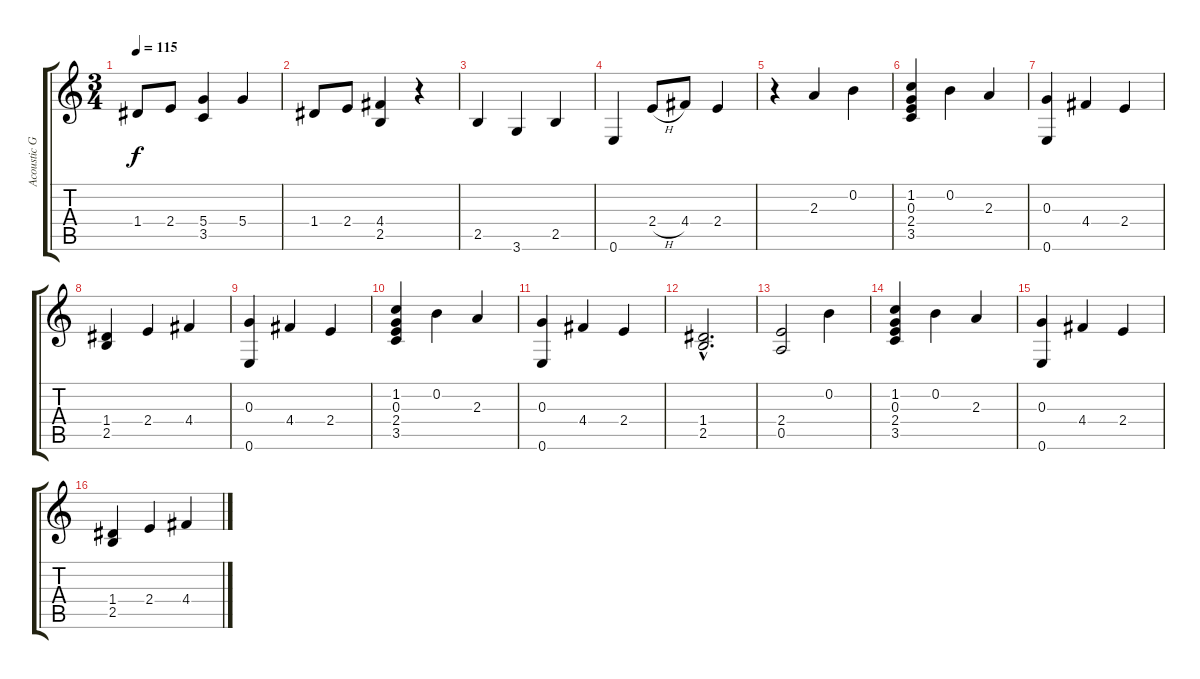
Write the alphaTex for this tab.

\track ("Acoustic Guitar" "Acoustic G") {instrument acousticguitarsteel}
\staff {score tabs}
\tuning (E4 B3 G3 D3 A2 E2) {hide}
\ts (3 4)
\tempo 115
\clef g2
\ks c
1.4.8{dy f} 2.4.8 (5.4 3.5).4 5.4.4 |
1.4.8 2.4.8 (4.4 2.5).4 r.4 |
2.5.4 3.6.4 2.5.4 |
0.6.4 2.4{h}.8 4.4.8 2.4.4 |
r.4 2.3.4 0.2.4 |
(1.2 0.3 2.4 3.5).4 0.2.4 2.3.4 |
(0.3 0.6).4 4.4.4 2.4.4 |
(1.4 2.5).4 2.4.4 4.4.4 |
(0.3 0.6).4 4.4.4 2.4.4 |
(1.2 0.3 2.4 3.5).4 0.2.4 2.3.4 |
(0.3 0.6).4 4.4.4 2.4.4 |
(1.4{hac} 2.5{hac}).2{d} |
(2.4 0.5).2 0.2.4 |
(1.2 0.3 2.4 3.5).4 0.2.4 2.3.4 |
(0.3 0.6).4 4.4.4 2.4.4 |
(1.4 2.5).4 2.4.4 4.4.4
